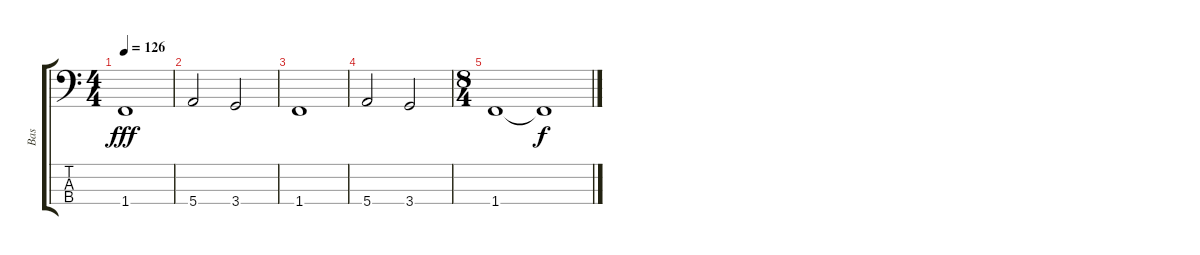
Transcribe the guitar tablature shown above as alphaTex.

\track ("Bas" "Bas") {instrument electricbassfinger}
\staff {score tabs}
\tuning (G2 D2 A1 E1) {hide}
\ts (4 4)
\tempo 126
\clef f4
\ks c
1.4.1{dy fff} |
5.4.2 3.4.2 |
1.4.1 |
5.4.2 3.4.2 |
\ts (8 4)
1.4.1 1.4{t}.1{dy f}
